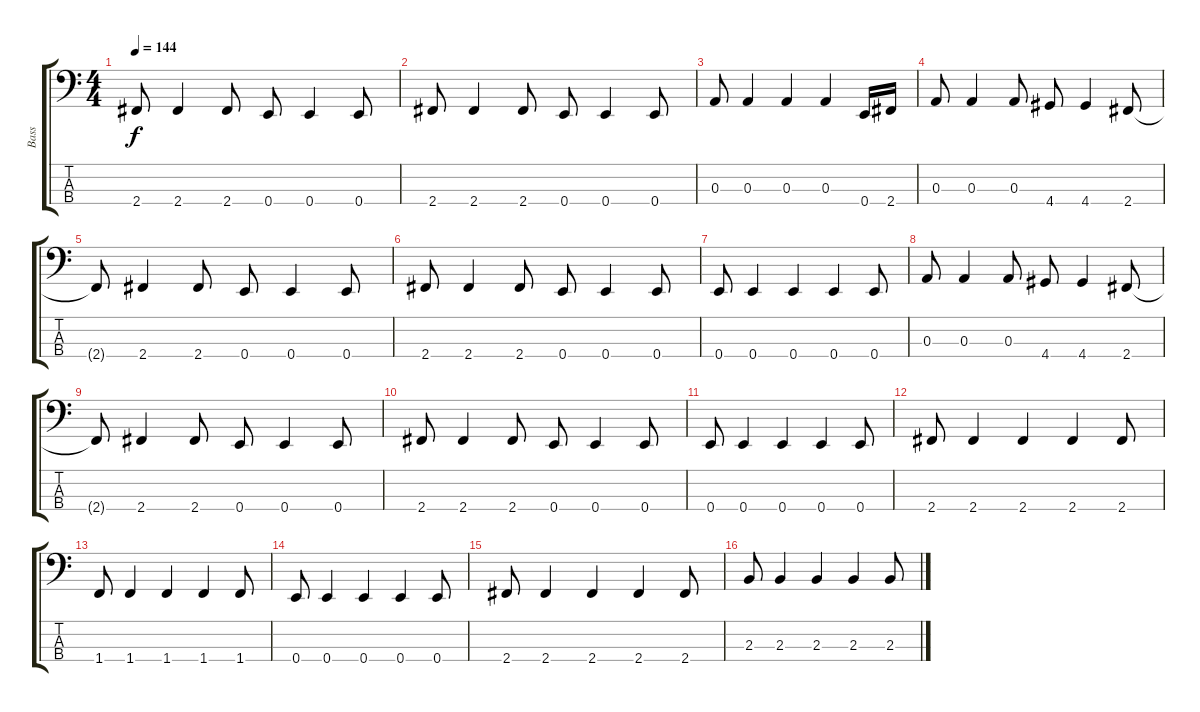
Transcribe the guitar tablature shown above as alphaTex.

\track ("Bass" "Bass") {instrument electricbasspick}
\staff {score tabs}
\tuning (G2 D2 A1 E1) {hide}
\ts (4 4)
\tempo 144
\clef f4
\ks c
2.4{t}.8{dy f} 2.4.4 2.4.8 0.4.8 0.4.4 0.4.8 |
2.4.8 2.4.4 2.4.8 0.4.8 0.4.4 0.4.8 |
0.3.8 0.3.4 0.3.4 0.3.4 0.4.16 2.4.16 |
0.3.8 0.3.4 0.3.8 4.4.8 4.4.4 2.4.8 |
2.4{t}.8 2.4.4 2.4.8 0.4.8 0.4.4 0.4.8 |
2.4.8 2.4.4 2.4.8 0.4.8 0.4.4 0.4.8 |
0.4.8 0.4.4 0.4.4 0.4.4 0.4.8 |
0.3.8 0.3.4 0.3.8 4.4.8 4.4.4 2.4.8 |
2.4{t}.8 2.4.4 2.4.8 0.4.8 0.4.4 0.4.8 |
2.4.8 2.4.4 2.4.8 0.4.8 0.4.4 0.4.8 |
0.4.8 0.4.4 0.4.4 0.4.4 0.4.8 |
2.4.8 2.4.4 2.4.4 2.4.4 2.4.8 |
1.4.8 1.4.4 1.4.4 1.4.4 1.4.8 |
0.4.8 0.4.4 0.4.4 0.4.4 0.4.8 |
2.4.8 2.4.4 2.4.4 2.4.4 2.4.8 |
2.3.8 2.3.4 2.3.4 2.3.4 2.3.8
